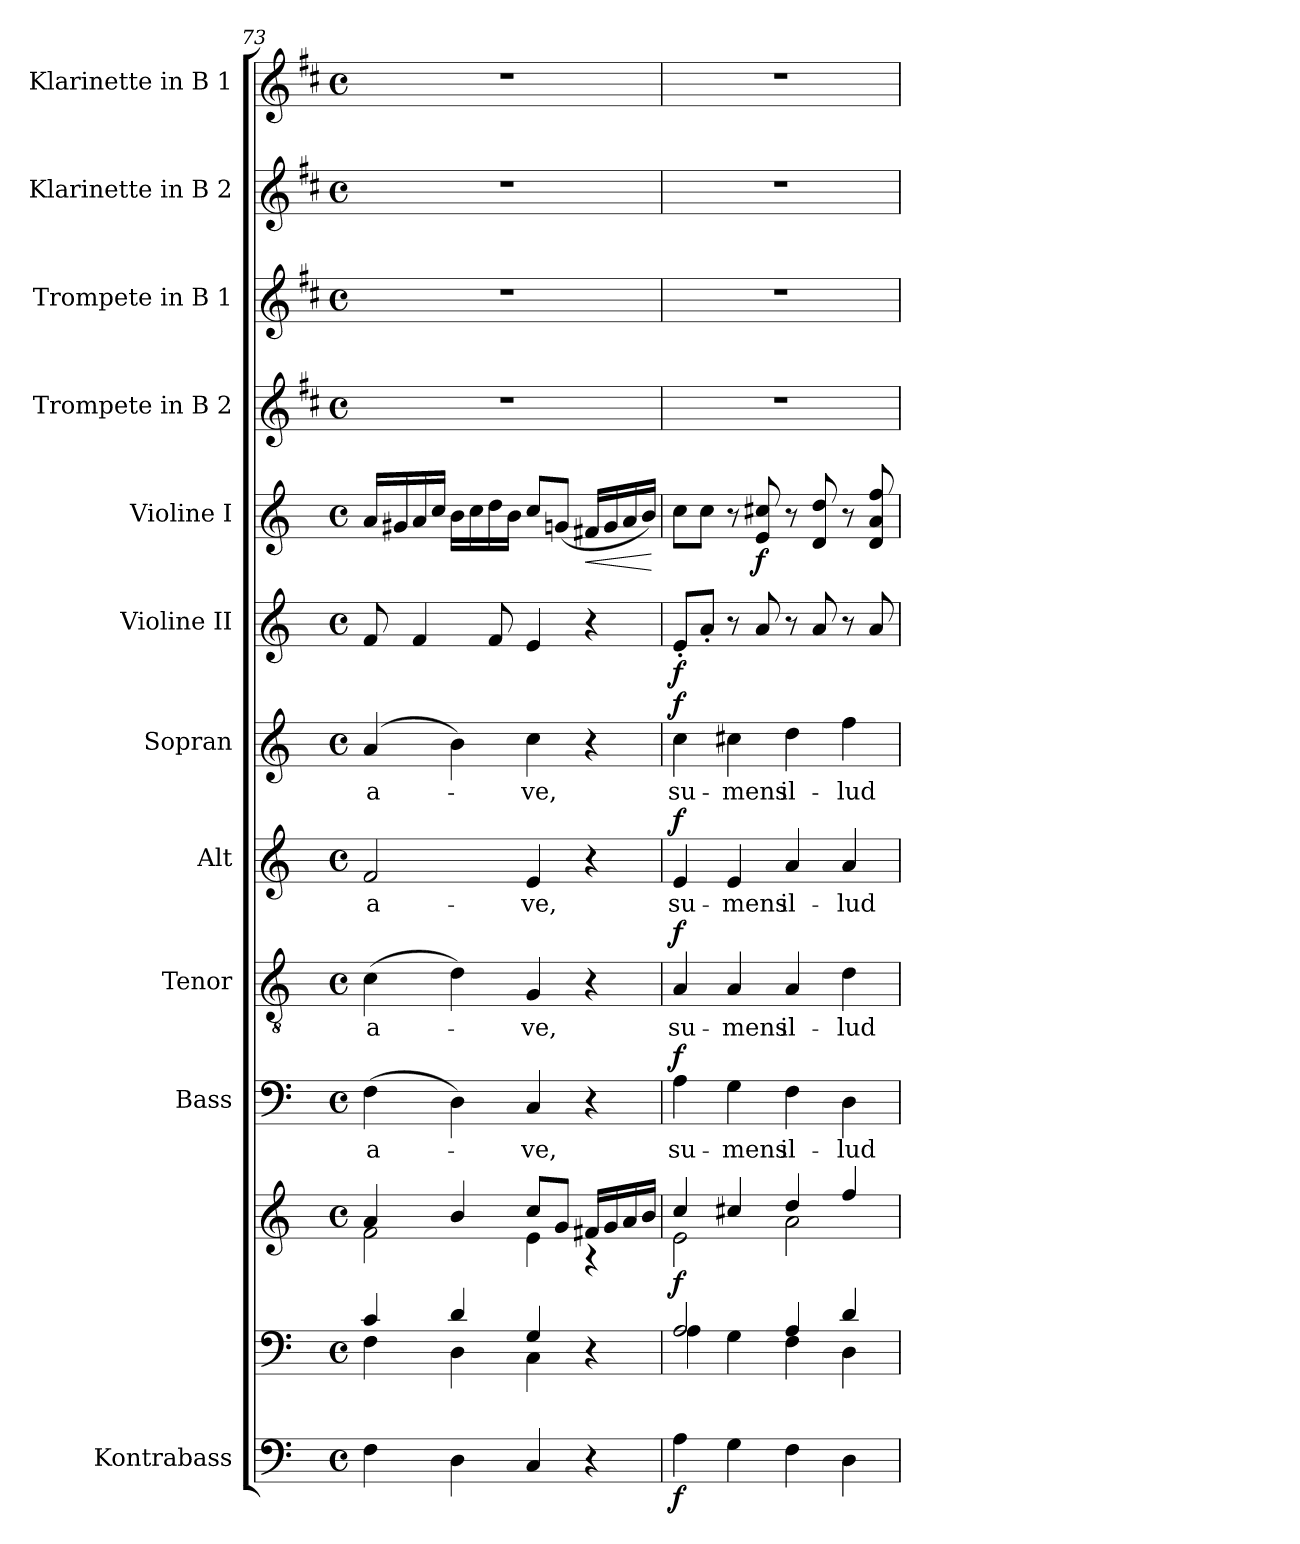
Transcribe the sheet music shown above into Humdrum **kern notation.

**kern	**dynam	**kern	**kern	**dynam	**kern	**text	**dynam	**kern	**text	**dynam	**kern	**text	**dynam	**kern	**text	**dynam	**kern	**dynam	**kern	**dynam	**kern	**kern	**kern	**kern
*part12	*part12	*part11	*part11	*part11	*part10	*part10	*part10	*part9	*part9	*part9	*part8	*part8	*part8	*part7	*part7	*part7	*part6	*part6	*part5	*part5	*part4	*part3	*part2	*part1
*staff13	*staff13	*staff12	*staff11	*staff11/12	*staff10	*staff10	*staff10	*staff9	*staff9	*staff9	*staff8	*staff8	*staff8	*staff7	*staff7	*staff7	*staff6	*staff6	*staff5	*staff5	*staff4	*staff3	*staff2	*staff1
*I"Kontrabass	*	*	*	*	*I"Bass	*	*	*I"Tenor	*	*	*I"Alt	*	*	*I"Sopran	*	*	*I"Violine II	*	*I"Violine I	*	*I"Trompete in B 2	*I"Trompete in B 1	*I"Klarinette in B 2	*I"Klarinette in B 1
*I'Kb.	*	*	*	*	*I'B	*	*	*I'T	*	*	*I'A	*	*	*I'S	*	*	*I'Vl. II	*	*I'Vl. I	*	*	*	*	*
*clefF4	*	*clefF4	*clefG2	*	*clefF4	*	*	*clefGv2	*	*	*clefG2	*	*	*clefG2	*	*	*clefG2	*	*clefG2	*	*clefG2	*clefG2	*clefG2	*clefG2
*ITrd7c12	*	*	*	*	*	*	*	*	*	*	*	*	*	*	*	*	*	*	*	*	*ITrd1c2	*ITrd1c2	*ITrd1c2	*ITrd1c2
*k[]	*	*k[]	*k[]	*	*k[]	*	*	*k[]	*	*	*k[]	*	*	*k[]	*	*	*k[]	*	*k[]	*	*k[]	*k[]	*k[]	*k[]
*C:	*	*C:	*C:	*	*C:	*	*	*C:	*	*	*C:	*	*	*C:	*	*	*C:	*	*C:	*	*C:	*C:	*C:	*C:
*M4/4	*	*M4/4	*M4/4	*	*M4/4	*	*	*M4/4	*	*	*M4/4	*	*	*M4/4	*	*	*M4/4	*	*M4/4	*	*M4/4	*M4/4	*M4/4	*M4/4
*met(c)	*	*met(c)	*met(c)	*	*met(c)	*	*	*met(c)	*	*	*met(c)	*	*	*met(c)	*	*	*met(c)	*	*met(c)	*	*met(c)	*met(c)	*met(c)	*met(c)
=73	=73	=73	=73	=73	=73	=73	=73	=73	=73	=73	=73	=73	=73	=73	=73	=73	=73	=73	=73	=73	=73	=73	=73	=73
*	*	*^	*^	*	*	*	*	*	*	*	*	*	*	*	*	*	*	*	*	*	*	*	*	*
!	!	!	!	!	!	!	!	!LO:LY:b	!	!	!LO:LY:b	!	!	!LO:LY:b	!	!	!LO:LY:b	!	!	!	!	!	!	!	!	!
4FF\	.	4c/	4F\	4a/	2f\	.	(>4F\	a-	.	(>4c\	a-	.	2f/	a-	.	(4a/	a-	.	8f/	.	16a/LL	.	1r	1r	1r	1r
.	.	.	.	.	.	.	.	.	.	.	.	.	.	.	.	.	.	.	.	.	16g#X/	.	.	.	.	.
.	.	.	.	.	.	.	.	.	.	.	.	.	.	.	.	.	.	.	4f/	.	16a/	.	.	.	.	.
.	.	.	.	.	.	.	.	.	.	.	.	.	.	.	.	.	.	.	.	.	16cc/JJ	.	.	.	.	.
4DD\	.	4d/	4D\	4b/	.	.	4D\)	.	.	4d\)	.	.	.	.	.	4b\)	.	.	.	.	16b\LL	.	.	.	.	.
.	.	.	.	.	.	.	.	.	.	.	.	.	.	.	.	.	.	.	.	.	16cc\	.	.	.	.	.
.	.	.	.	.	.	.	.	.	.	.	.	.	.	.	.	.	.	.	8f/	.	16dd\	.	.	.	.	.
.	.	.	.	.	.	.	.	.	.	.	.	.	.	.	.	.	.	.	.	.	16b\JJ	.	.	.	.	.
!	!	!	!	!	!	!	!	!LO:LY:b	!	!	!LO:LY:b	!	!	!LO:LY:b	!	!	!LO:LY:b	!	!	!	!	!	!	!	!	!
4CC/	.	4G/	4C\	8cc/L	4e\	.	4C/	-ve,	.	4G/	-ve,	.	4e/	-ve,	.	4cc\	-ve,	.	4e/	.	8cc/L	.	.	.	.	.
.	.	.	.	8g/J	.	.	.	.	.	.	.	.	.	.	.	.	.	.	.	.	(<8gn/J	.	.	.	.	.
!	!	!	!	!	!	!	!	!	!	!	!	!	!	!	!	!	!	!	!	!	!	!LO:HP:b	!	!	!	!
4r	.	4r	4ryy	16f#X/LL	4rA	.	4r	.	.	4r	.	.	4r	.	.	4r	.	.	4r	.	16f#X/LL	<	.	.	.	.
.	.	.	.	16g/	.	.	.	.	.	.	.	.	.	.	.	.	.	.	.	.	16g/	.	.	.	.	.
.	.	.	.	16a/	.	.	.	.	.	.	.	.	.	.	.	.	.	.	.	.	16a/	.	.	.	.	.
.	.	.	.	16b/JJ	.	.	.	.	.	.	.	.	.	.	.	.	.	.	.	.	16b/JJ)	.	.	.	.	.
*	*	*v	*v	*	*	*	*	*	*	*	*	*	*	*	*	*	*	*	*	*	*	*	*	*	*	*
*	*	*	*v	*v	*	*	*	*	*	*	*	*	*	*	*	*	*	*	*	*	*	*	*	*	*
.	.	.	.	.	.	.	.	.	.	.	.	.	.	.	.	.	.	.	.	[	.	.	.	.
=74	=74	=74	=74	=74	=74	=74	=74	=74	=74	=74	=74	=74	=74	=74	=74	=74	=74	=74	=74	=74	=74	=74	=74	=74
*	*	*^	*^	*	*	*	*	*	*	*	*	*	*	*	*	*	*	*	*	*	*	*	*	*
!	!LO:DY:b	!	!	!	!	!LO:DY:b	!	!LO:LY:b	!LO:DY:a	!	!LO:LY:b	!LO:DY:a	!	!LO:LY:b	!LO:DY:a	!	!LO:LY:b	!LO:DY:a	!	!LO:DY:b	!	!	!	!	!	!
4AA\	f	2A/	4A\	4cc/	2e\	f	4A\	su-	f	4A/	su-	f	4e/	su-	f	4cc\	su-	f	8e'</L	f	8cc\L	.	1r	1r	1r	1r
.	.	.	.	.	.	.	.	.	.	.	.	.	.	.	.	.	.	.	8a'</J	.	8cc\J	.	.	.	.	.
!	!	!	!	!	!	!	!	!LO:LY:b	!	!	!LO:LY:b	!	!	!LO:LY:b	!	!	!LO:LY:b	!	!	!	!	!	!	!	!	!
4GG\	.	.	4G\	4cc#X/	.	.	4G\	-mens	.	4A/	-mens	.	4e/	-mens	.	4cc#X\	-mens	.	8r	.	8r	.	.	.	.	.
!	!	!	!	!	!	!	!	!	!	!	!	!	!	!	!	!	!	!	!	!	!	!LO:DY:b	!	!	!	!
.	.	.	.	.	.	.	.	.	.	.	.	.	.	.	.	.	.	.	8a/	.	8e/ 8cc#X/	f	.	.	.	.
!	!	!	!	!	!	!	!	!LO:LY:b	!	!	!LO:LY:b	!	!	!LO:LY:b	!	!	!LO:LY:b	!	!	!	!	!	!	!	!	!
4FF\	.	4A/	4F\	4dd/	2a\	.	4F\	il-	.	4A/	il-	.	4a/	il-	.	4dd\	il-	.	8r	.	8r	.	.	.	.	.
.	.	.	.	.	.	.	.	.	.	.	.	.	.	.	.	.	.	.	8a/	.	8d/ 8dd/	.	.	.	.	.
!	!	!	!	!	!	!	!	!LO:LY:b	!	!	!LO:LY:b	!	!	!LO:LY:b	!	!	!LO:LY:b	!	!	!	!	!	!	!	!	!
4DD\	.	4d/	4D\	4ff/	.	.	4D\	-lud	.	4d\	-lud	.	4a/	-lud	.	4ff\	-lud	.	8r	.	8r	.	.	.	.	.
.	.	.	.	.	.	.	.	.	.	.	.	.	.	.	.	.	.	.	8a/	.	8d/ 8a/ 8ff/	.	.	.	.	.
*	*	*v	*v	*	*	*	*	*	*	*	*	*	*	*	*	*	*	*	*	*	*	*	*	*	*	*
*	*	*	*v	*v	*	*	*	*	*	*	*	*	*	*	*	*	*	*	*	*	*	*	*	*	*
=	=	=	=	=	=	=	=	=	=	=	=	=	=	=	=	=	=	=	=	=	=	=	=	=
*-	*-	*-	*-	*-	*-	*-	*-	*-	*-	*-	*-	*-	*-	*-	*-	*-	*-	*-	*-	*-	*-	*-	*-	*-
